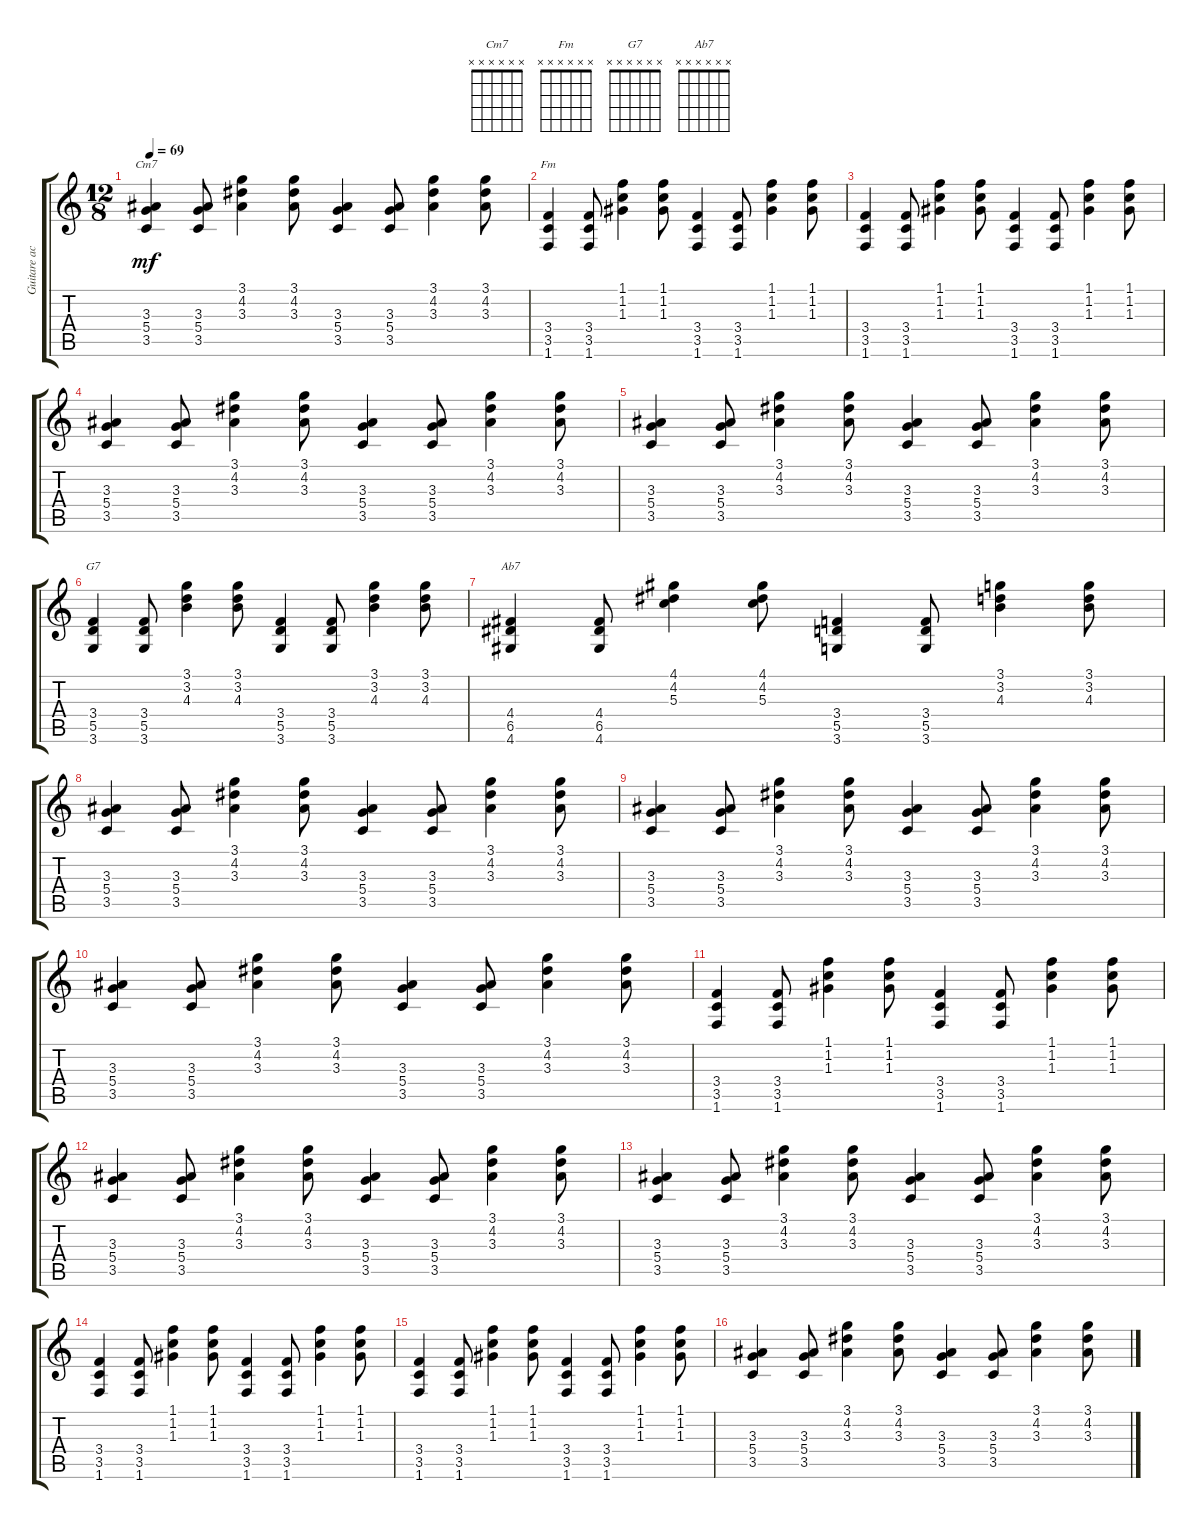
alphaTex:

\track ("Guitare acoustique" "Guitare ac") {instrument acousticguitarsteel}
\staff {score tabs}
\tuning (E4 B3 G3 D3 A2 E2) {hide}
\chord ("Cm7" x x x x x x) {firstfret 0}
\chord ("Fm" x x x x x x) {firstfret 0}
\chord ("G7" x x x x x x) {firstfret 0}
\chord ("Ab7" x x x x x x) {firstfret 0}
\ts (12 8)
\tempo 69
\clef g2
\ks c
(3.3 5.4 3.5).4{ch "Cm7" dy mf} (3.3 5.4 3.5).8 (3.1 4.2 3.3).4 (3.1 4.2 3.3).8 (3.3 5.4 3.5).4 (3.3 5.4 3.5).8 (3.1 4.2 3.3).4 (3.1 4.2 3.3).8 |
(3.4 3.5 1.6).4{ch "Fm"} (3.4 3.5 1.6).8 (1.1 1.2 1.3).4 (1.1 1.2 1.3).8 (3.4 3.5 1.6).4 (3.4 3.5 1.6).8 (1.1 1.2 1.3).4 (1.1 1.2 1.3).8 |
(3.4 3.5 1.6).4 (3.4 3.5 1.6).8 (1.1 1.2 1.3).4 (1.1 1.2 1.3).8 (3.4 3.5 1.6).4 (3.4 3.5 1.6).8 (1.1 1.2 1.3).4 (1.1 1.2 1.3).8 |
(3.3 5.4 3.5).4 (3.3 5.4 3.5).8 (3.1 4.2 3.3).4 (3.1 4.2 3.3).8 (3.3 5.4 3.5).4 (3.3 5.4 3.5).8 (3.1 4.2 3.3).4 (3.1 4.2 3.3).8 |
(3.3 5.4 3.5).4 (3.3 5.4 3.5).8 (3.1 4.2 3.3).4 (3.1 4.2 3.3).8 (3.3 5.4 3.5).4 (3.3 5.4 3.5).8 (3.1 4.2 3.3).4 (3.1 4.2 3.3).8 |
(3.4 5.5 3.6).4{ch "G7"} (3.4 5.5 3.6).8 (3.1 3.2 4.3).4 (3.1 3.2 4.3).8 (3.4 5.5 3.6).4 (3.4 5.5 3.6).8 (3.1 3.2 4.3).4 (3.1 3.2 4.3).8 |
(4.4 6.5 4.6).4{ch "Ab7"} (4.4 6.5 4.6).8 (4.1 4.2 5.3).4 (4.1 4.2 5.3).8 (3.4 5.5 3.6).4 (3.4 5.5 3.6).8 (3.1 3.2 4.3).4 (3.1 3.2 4.3).8 |
(3.3 5.4 3.5).4 (3.3 5.4 3.5).8 (3.1 4.2 3.3).4 (3.1 4.2 3.3).8 (3.3 5.4 3.5).4 (3.3 5.4 3.5).8 (3.1 4.2 3.3).4 (3.1 4.2 3.3).8 |
(3.3 5.4 3.5).4 (3.3 5.4 3.5).8 (3.1 4.2 3.3).4 (3.1 4.2 3.3).8 (3.3 5.4 3.5).4 (3.3 5.4 3.5).8 (3.1 4.2 3.3).4 (3.1 4.2 3.3).8 |
(3.3 5.4 3.5).4 (3.3 5.4 3.5).8 (3.1 4.2 3.3).4 (3.1 4.2 3.3).8 (3.3 5.4 3.5).4 (3.3 5.4 3.5).8 (3.1 4.2 3.3).4 (3.1 4.2 3.3).8 |
(3.4 3.5 1.6).4 (3.4 3.5 1.6).8 (1.1 1.2 1.3).4 (1.1 1.2 1.3).8 (3.4 3.5 1.6).4 (3.4 3.5 1.6).8 (1.1 1.2 1.3).4 (1.1 1.2 1.3).8 |
(3.3 5.4 3.5).4 (3.3 5.4 3.5).8 (3.1 4.2 3.3).4 (3.1 4.2 3.3).8 (3.3 5.4 3.5).4 (3.3 5.4 3.5).8 (3.1 4.2 3.3).4 (3.1 4.2 3.3).8 |
(3.3 5.4 3.5).4 (3.3 5.4 3.5).8 (3.1 4.2 3.3).4 (3.1 4.2 3.3).8 (3.3 5.4 3.5).4 (3.3 5.4 3.5).8 (3.1 4.2 3.3).4 (3.1 4.2 3.3).8 |
(3.4 3.5 1.6).4 (3.4 3.5 1.6).8 (1.1 1.2 1.3).4 (1.1 1.2 1.3).8 (3.4 3.5 1.6).4 (3.4 3.5 1.6).8 (1.1 1.2 1.3).4 (1.1 1.2 1.3).8 |
(3.4 3.5 1.6).4 (3.4 3.5 1.6).8 (1.1 1.2 1.3).4 (1.1 1.2 1.3).8 (3.4 3.5 1.6).4 (3.4 3.5 1.6).8 (1.1 1.2 1.3).4 (1.1 1.2 1.3).8 |
(3.3 5.4 3.5).4 (3.3 5.4 3.5).8 (3.1 4.2 3.3).4 (3.1 4.2 3.3).8 (3.3 5.4 3.5).4 (3.3 5.4 3.5).8 (3.1 4.2 3.3).4 (3.1 4.2 3.3).8
